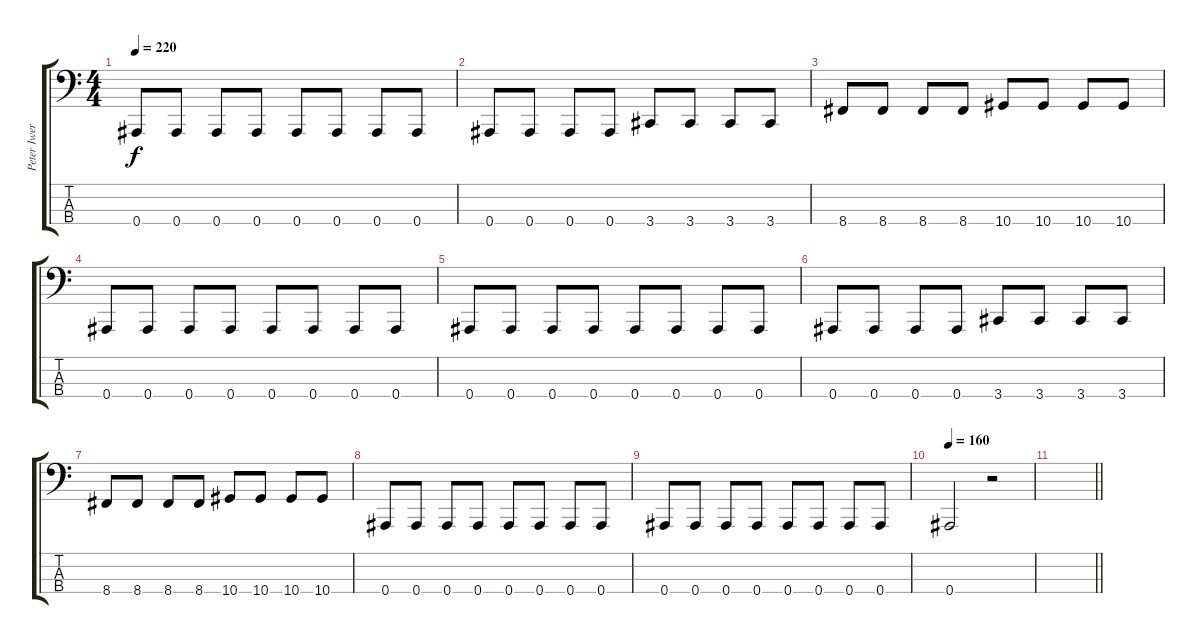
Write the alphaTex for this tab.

\track ("Peter Iwers" "Peter Iwer") {instrument electricbasspick}
\staff {score tabs}
\tuning (Eb2 Bb1 F1 Bb0) {hide}
\ts (4 4)
\tempo 220
\clef f4
\ks c
0.4.8{dy f} 0.4.8 0.4.8 0.4.8 0.4.8 0.4.8 0.4.8 0.4.8 |
0.4.8 0.4.8 0.4.8 0.4.8 3.4.8 3.4.8 3.4.8 3.4.8 |
8.4.8 8.4.8 8.4.8 8.4.8 10.4.8 10.4.8 10.4.8 10.4.8 |
0.4.8 0.4.8 0.4.8 0.4.8 0.4.8 0.4.8 0.4.8 0.4.8 |
0.4.8 0.4.8 0.4.8 0.4.8 0.4.8 0.4.8 0.4.8 0.4.8 |
0.4.8 0.4.8 0.4.8 0.4.8 3.4.8 3.4.8 3.4.8 3.4.8 |
8.4.8 8.4.8 8.4.8 8.4.8 10.4.8 10.4.8 10.4.8 10.4.8 |
0.4.8 0.4.8 0.4.8 0.4.8 0.4.8 0.4.8 0.4.8 0.4.8 |
0.4.8 0.4.8 0.4.8 0.4.8 0.4.8 0.4.8 0.4.8 0.4.8 |
\tempo 160
0.4.2 r.2 |
\barLineRight lightlight
